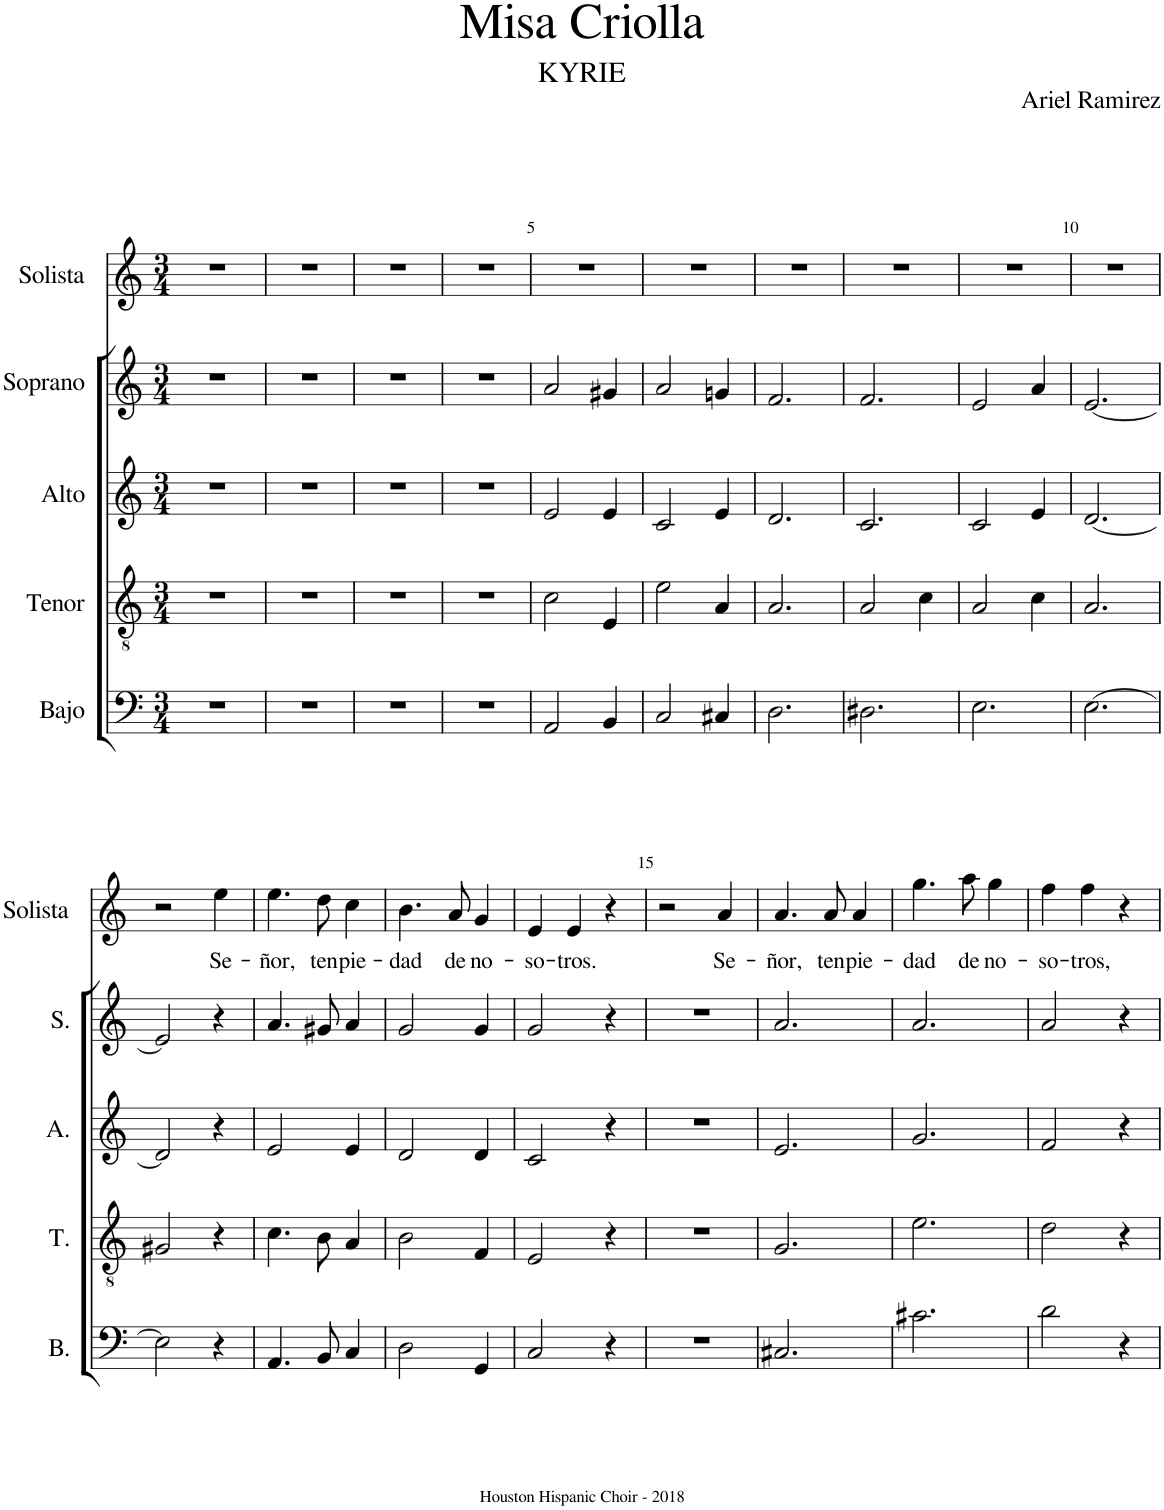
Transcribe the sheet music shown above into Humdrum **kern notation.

**kern	**kern	**kern	**kern	**kern	**text
*part5	*part4	*part3	*part2	*part1	*part1
*staff5	*staff4	*staff3	*staff2	*staff1	*staff1
*I"Bajo	*I"Tenor	*I"Alto	*I"Soprano	*I"Solista	*
*I'B.	*I'T.	*I'A.	*I'S.	*I'Solista	*
*clefF4	*clefGv2	*clefG2	*clefG2	*clefG2	*
*k[]	*k[]	*k[]	*k[]	*k[]	*
*M3/4	*M3/4	*M3/4	*M3/4	*M3/4	*
=1	=1	=1	=1	=1	=1
2.r	2.r	2.r	2.r	2.r	.
=2	=2	=2	=2	=2	=2
2.r	2.r	2.r	2.r	2.r	.
=3	=3	=3	=3	=3	=3
2.r	2.r	2.r	2.r	2.r	.
=4	=4	=4	=4	=4	=4
2.r	2.r	2.r	2.r	2.r	.
=5	=5	=5	=5	=5	=5
2AA/	2c\	2e/	2a/	2.r	.
4BB/	4E/	4e/	4g#X/	.	.
=6	=6	=6	=6	=6	=6
2C/	2e\	2c/	2a/	2.r	.
4C#X/	4A/	4e/	4gn/	.	.
=7	=7	=7	=7	=7	=7
2.D\	2.A/	2.d/	2.f/	2.r	.
=8	=8	=8	=8	=8	=8
2.D#X\	2A/	2.c/	2.f/	2.r	.
.	4c\	.	.	.	.
=9	=9	=9	=9	=9	=9
2.E\	2A/	2c/	2e/	2.r	.
.	4c\	4e/	4a/	.	.
=10	=10	=10	=10	=10	=10
[2.E\	2.A/	[2.d/	[2.e/	2.r	.
!!LO:LB:g=z
=11	=11	=11	=11	=11	=11
2E\]	2G#X/	2d/]	2e/]	2r	.
!	!	!	!	!	!LO:LY:b
4r	4r	4r	4r	4ee\	Se-
=12	=12	=12	=12	=12	=12
!	!	!	!	!	!LO:LY:b
4.AA/	4.c\	2e/	4.a/	4.ee\	-ñor,
!	!	!	!	!	!LO:LY:b
8BB/	8B\	.	8g#X/	8dd\	ten
!	!	!	!	!	!LO:LY:b
4C/	4A/	4e/	4a/	4cc\	pie-
=13	=13	=13	=13	=13	=13
!	!	!	!	!	!LO:LY:b
2D\	2B\	2d/	2g/	4.b\	-dad
!	!	!	!	!	!LO:LY:b
.	.	.	.	8a/	de
!	!	!	!	!	!LO:LY:b
4GG/	4F/	4d/	4g/	4g/	no-
=14	=14	=14	=14	=14	=14
!	!	!	!	!	!LO:LY:b
2C/	2E/	2c/	2g/	4e/	-so-
!	!	!	!	!	!LO:LY:b
.	.	.	.	4e/	-tros.
4r	4r	4r	4r	4r	.
=15	=15	=15	=15	=15	=15
2.r	2.r	2.r	2.r	2r	.
!	!	!	!	!	!LO:LY:b
.	.	.	.	4a/	Se-
=16	=16	=16	=16	=16	=16
!	!	!	!	!	!LO:LY:b
2.C#X/	2.G/	2.e/	2.a/	4.a/	-ñor,
!	!	!	!	!	!LO:LY:b
.	.	.	.	8a/	ten
!	!	!	!	!	!LO:LY:b
.	.	.	.	4a/	pie-
=17	=17	=17	=17	=17	=17
!	!	!	!	!	!LO:LY:b
2.c#X\	2.e\	2.g/	2.a/	4.gg\	-dad
!	!	!	!	!	!LO:LY:b
.	.	.	.	8aa\	de
!	!	!	!	!	!LO:LY:b
.	.	.	.	4gg\	no-
=18	=18	=18	=18	=18	=18
!	!	!	!	!	!LO:LY:b
2d\	2d\	2f/	2a/	4ff\	-so-
!	!	!	!	!	!LO:LY:b
.	.	.	.	4ff\	-tros,
4r	4r	4r	4r	4r	.
=	=	=	=	=	=
*-	*-	*-	*-	*-	*-
